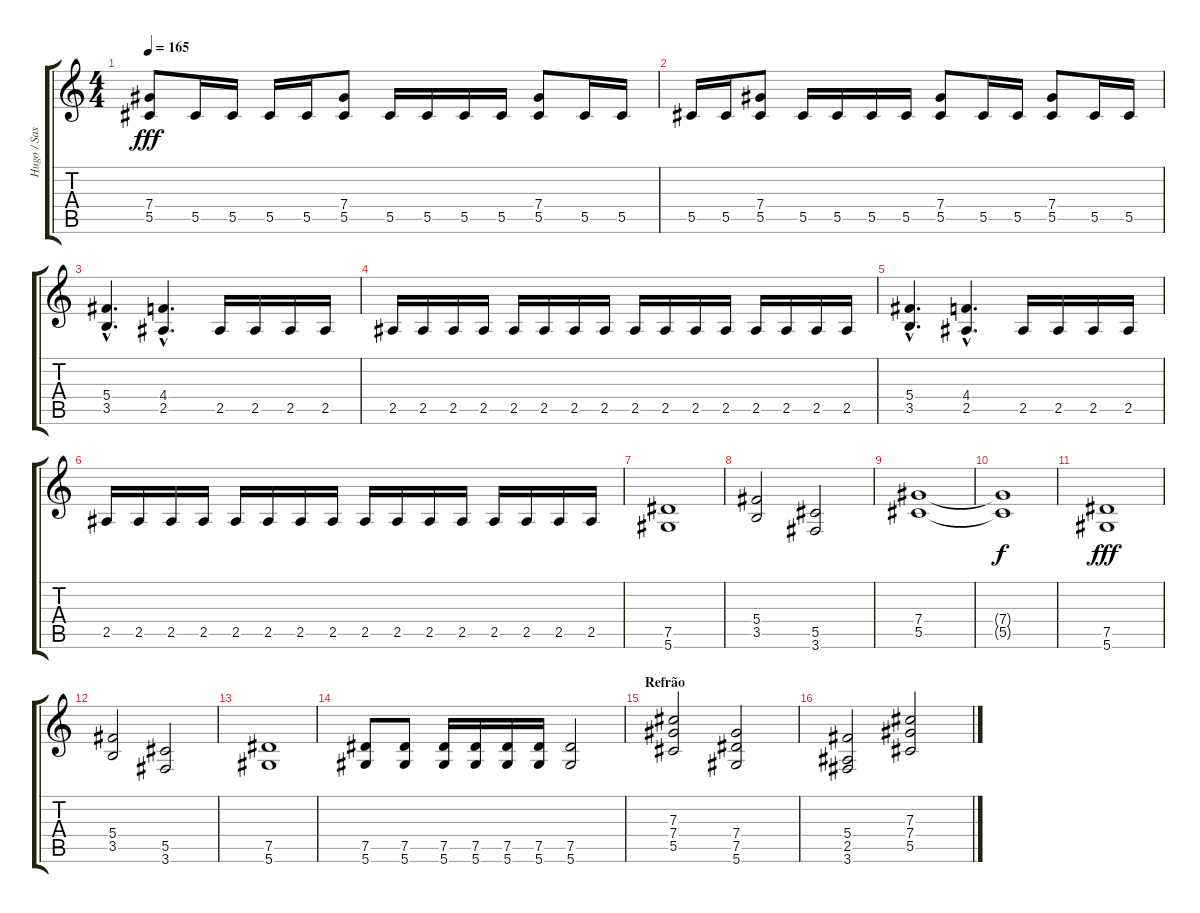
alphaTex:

\track ("Hugo / Sascha" "Hugo / Sas") {instrument distortionguitar}
\staff {score tabs}
\tuning (Eb4 Bb3 Gb3 Db3 Ab2 Eb2) {hide}
\ts (4 4)
\tempo 165
\clef g2
\ks c
(7.4 5.5).8{dy fff} 5.5.16 5.5.16 5.5.16 5.5.16 (7.4 5.5).8 5.5.16 5.5.16 5.5.16 5.5.16 (7.4 5.5).8 5.5.16 5.5.16 |
5.5.16 5.5.16 (7.4 5.5).8 5.5.16 5.5.16 5.5.16 5.5.16 (7.4 5.5).8 5.5.16 5.5.16 (7.4 5.5).8 5.5.16 5.5.16 |
(5.4{hac} 3.5{hac}).4{d} (4.4{hac} 2.5{hac}).4{d} 2.5.16 2.5.16 2.5.16 2.5.16 |
2.5.16 2.5.16 2.5.16 2.5.16 2.5.16 2.5.16 2.5.16 2.5.16 2.5.16 2.5.16 2.5.16 2.5.16 2.5.16 2.5.16 2.5.16 2.5.16 |
(5.4{hac} 3.5{hac}).4{d} (4.4{hac} 2.5{hac}).4{d} 2.5.16 2.5.16 2.5.16 2.5.16 |
2.5.16 2.5.16 2.5.16 2.5.16 2.5.16 2.5.16 2.5.16 2.5.16 2.5.16 2.5.16 2.5.16 2.5.16 2.5.16 2.5.16 2.5.16 2.5.16 |
(7.5 5.6).1 |
(5.4 3.5).2 (5.5 3.6).2 |
(7.4 5.5).1 |
(7.4{t} 5.5{t}).1{dy f} |
(7.5 5.6).1{dy fff} |
(5.4 3.5).2 (5.5 3.6).2 |
(7.5 5.6).1 |
(7.5 5.6).8 (7.5 5.6).8 (7.5 5.6).16 (7.5 5.6).16 (7.5 5.6).16 (7.5 5.6).16 (7.5 5.6).2 |
\section ("" "Refrão")
(7.3 7.4 5.5).2 (7.4 7.5 5.6).2 |
(5.4 2.5 3.6).2 (7.3 7.4 5.5).2
